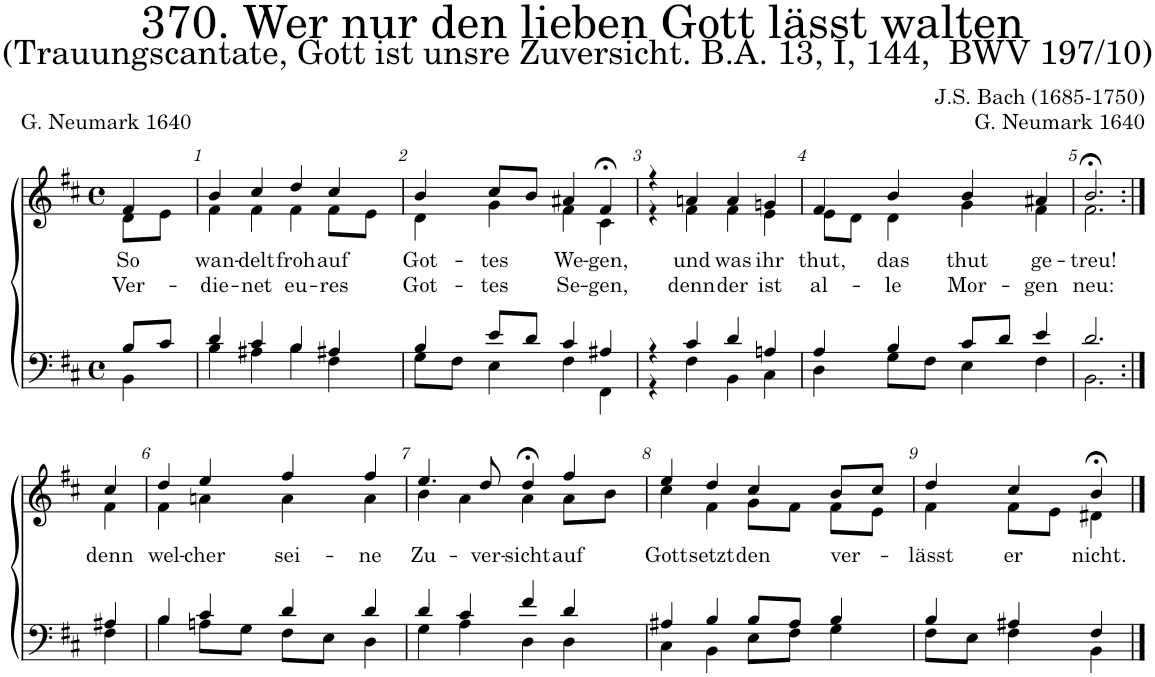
**kern	**kern	**text	**text
*part2	*part1	*part1	*part1
*staff2	*staff1	*staff1	*staff1
*I"Tenor/Bass	*I"Soprano/Alto	*	*
*clefF4	*clefG2	*	*
*k[f#c#]	*k[f#c#]	*	*
*M4/4	*M4/4	*	*
*met(c)	*met(c)	*	*
=	=	=	=
*^	*	*	*
!	!	!	!LO:LY:b	!LO:LY:b
*	*	*^	*	*
8B/L	4BB\	4f#/	8d\L	So	Ver-
8c#/J	.	.	8e\J	.	.
=1	=1	=1	=1	=1	=1
!	!	!	!	!LO:LY:b	!LO:LY:b
4d/	4B\	4b/	4f#\	wan-	-die-
!	!	!	!	!LO:LY:b	!LO:LY:b
4c#/	4A#X\	4cc#/	4f#\	-delt	-net
!	!	!	!	!LO:LY:b	!LO:LY:b
4B/	4B\	4dd/	4f#\	froh	eu-
!	!	!	!	!LO:LY:b	!LO:LY:b
4A#X/	4F#\	4cc#/	8f#\L	auf	-res
.	.	.	8e\J	.	.
=2	=2	=2	=2	=2	=2
!	!	!	!	!LO:LY:b	!LO:LY:b
4B/	8G\L	4b/	4d\	Got-	Got-
.	8F#\J	.	.	.	.
!	!	!	!	!LO:LY:b	!LO:LY:b
8e/L	4E\	8cc#/L	4g\	-tes	-tes
8d/J	.	8b/J	.	.	.
!	!	!	!	!LO:LY:b	!LO:LY:b
4c#/	4F#\	4a#X;</	4f#\	We-	Se-
!	!	!	!	!LO:LY:b	!LO:LY:b
4A#X/	4FF#\	4f#;</	4c#\	-gen,	-gen,
=3	=3	=3	=3	=3	=3
4r	4r	4r	4r	.	.
!	!	!	!	!LO:LY:b	!LO:LY:b
4c#/	4F#\	4an/	4f#\	und	denn
!	!	!	!	!LO:LY:b	!LO:LY:b
4d/	4BB\	4a/	4f#\	was	der
!	!	!	!	!LO:LY:b	!LO:LY:b
4An/	4C#\	4gn/	4e\	ihr	ist
=4	=4	=4	=4	=4	=4
!	!	!	!	!LO:LY:b	!LO:LY:b
4A/	4D\	4f#/	8e\L	thut,	al-
.	.	.	8d\J	.	.
!	!	!	!	!LO:LY:b	!LO:LY:b
4B/	8G\L	4b/	4d\	das	-le
.	8F#\J	.	.	.	.
!	!	!	!	!LO:LY:b	!LO:LY:b
8c#/L	4E\	4b/	4g\	thut	Mor-
8d/J	.	.	.	.	.
!	!	!	!	!LO:LY:b	!LO:LY:b
4e/	4F#\	4a#X/	4f#\	ge-	-gen
=5	=5	=5	=5	=5	=5
!	!	!	!	!LO:LY:b	!LO:LY:b
2.d/	2.BB\	2.b;<,/	2.f#\	-treu!	neu:
!!LO:LB:g=z	!!
=5X1:|!	=5X1:|!	=5X1:|!	=5X1:|!	=5X1:|!	=5X1:|!
!	!	!	!	!LO:LY:b	!
4A#X/	4F#\	4cc#/	4f#\	denn	.
=6	=6	=6	=6	=6	=6
!	!	!	!	!LO:LY:b	!
4B/	4B\	4dd/	4f#\	wel-	.
!	!	!	!	!LO:LY:b	!
4c#/	8An\L	4ee/	4an\	-cher	.
.	8G\J	.	.	.	.
!	!	!	!	!LO:LY:b	!
4d/	8F#\L	4ff#/	4a\	sei-	.
.	8E\J	.	.	.	.
!	!	!	!	!LO:LY:b	!
4d/	4D\	4ff#/	4a\	-ne	.
=7	=7	=7	=7	=7	=7
!	!	!	!	!LO:LY:b	!
4d/	4G\	4.ee/	4b\	Zu-	.
4c#/	4A\	.	4a\	.	.
!	!	!	!	!LO:LY:b	!
.	.	8dd/	.	-ver-	.
!	!	!	!	!LO:LY:b	!
4f#/	4D\	4dd;<,/	4a\	-sicht	.
!	!	!	!	!LO:LY:b	!
4d/	4D\	4ff#/	8a\L	auf	.
.	.	.	8b\J	.	.
=8	=8	=8	=8	=8	=8
!	!	!	!	!LO:LY:b	!
4A#X/	4C#\	4ee/	4cc#\	Gott	.
!	!	!	!	!LO:LY:b	!
4B/	4BB\	4dd/	4f#\	setzt	.
!	!	!	!	!LO:LY:b	!
8B/L	8E\L	4cc#/	8g\L	den	.
8A#/J	8F#\J	.	8f#\J	.	.
!	!	!	!	!LO:LY:b	!
4B/	4G\	8b/L	8f#\L	ver-	.
.	.	8cc#/J	8e\J	.	.
=9	=9	=9	=9	=9	=9
!	!	!	!	!LO:LY:b	!
4B/	8F#\L	4dd/	4f#\	-lässt	.
.	8E\J	.	.	.	.
!	!	!	!	!LO:LY:b	!
4A#X/	4F#\	4cc#/	8f#\L	er	.
.	.	.	8e\J	.	.
!	!	!	!	!LO:LY:b	!
4F#/	4BB\	4b;</	4d#X\	nicht.	.
*v	*v	*	*	*	*
*	*v	*v	*	*
==	==	==	==
*-	*-	*-	*-
